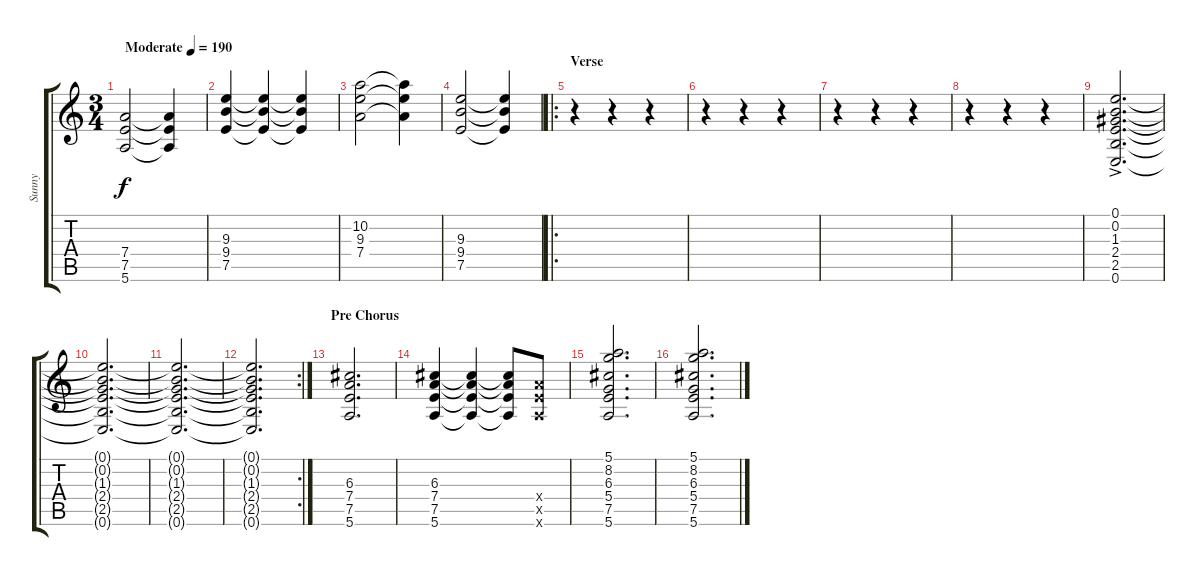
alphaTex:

\track ("Sunny" "Sunny") {instrument overdrivenguitar}
\staff {score tabs}
\tuning (E4 B3 G3 D3 A2 E2) {hide}
\ts (3 4)
\tempo (190 "Moderate")
\clef g2
\ks c
(7.4 7.5 5.6).2{dy f instrument overdrivenguitar} (7.4{t} 7.5{t} 5.6{t}).4 |
(9.3 9.4 7.5).4 (9.3{t} 9.4{t} 7.5{t}).4 (9.3{t} 9.4{t} 7.5{t}).4 |
(10.2 9.3 7.4).2 (10.2{t} 9.3{t} 7.4{t}).4 |
(9.3 9.4 7.5).2 (9.3{t} 9.4{t} 7.5{t}).4 |
\ro
\section ("" "Verse")
r.4 r.4 r.4 |
r.4 r.4 r.4 |
r.4 r.4 r.4 |
r.4 r.4 r.4 |
(0.1{ac} 0.2{ac} 1.3 2.4{ac} 2.5{ac} 0.6{ac}).2{d} |
(0.1{t} 0.2{t} 1.3{t} 2.4{t} 2.5{t} 0.6{t}).2{d} |
(0.1{t} 0.2{t} 1.3{t} 2.4{t} 2.5{t} 0.6{t}).2{d} |
\rc 2
(0.1{t} 0.2{t} 1.3{t} 2.4{t} 2.5{t} 0.6{t}).2{d} |
\section ("" "Pre Chorus")
(6.3 7.4 7.5 5.6).2{d} |
(6.3 7.4 7.5 5.6).4 (6.3{t} 7.4{t} 7.5{t} 5.6{t}).4 (6.3{t} 7.4{t} 7.5{t} 5.6{t}).8 (7.4{x} 7.5{x} 5.6{x}).8 |
(5.1 8.2 6.3 5.4 7.5 5.6).2{d} |
(5.1 8.2 6.3 5.4 7.5 5.6).2{d}
